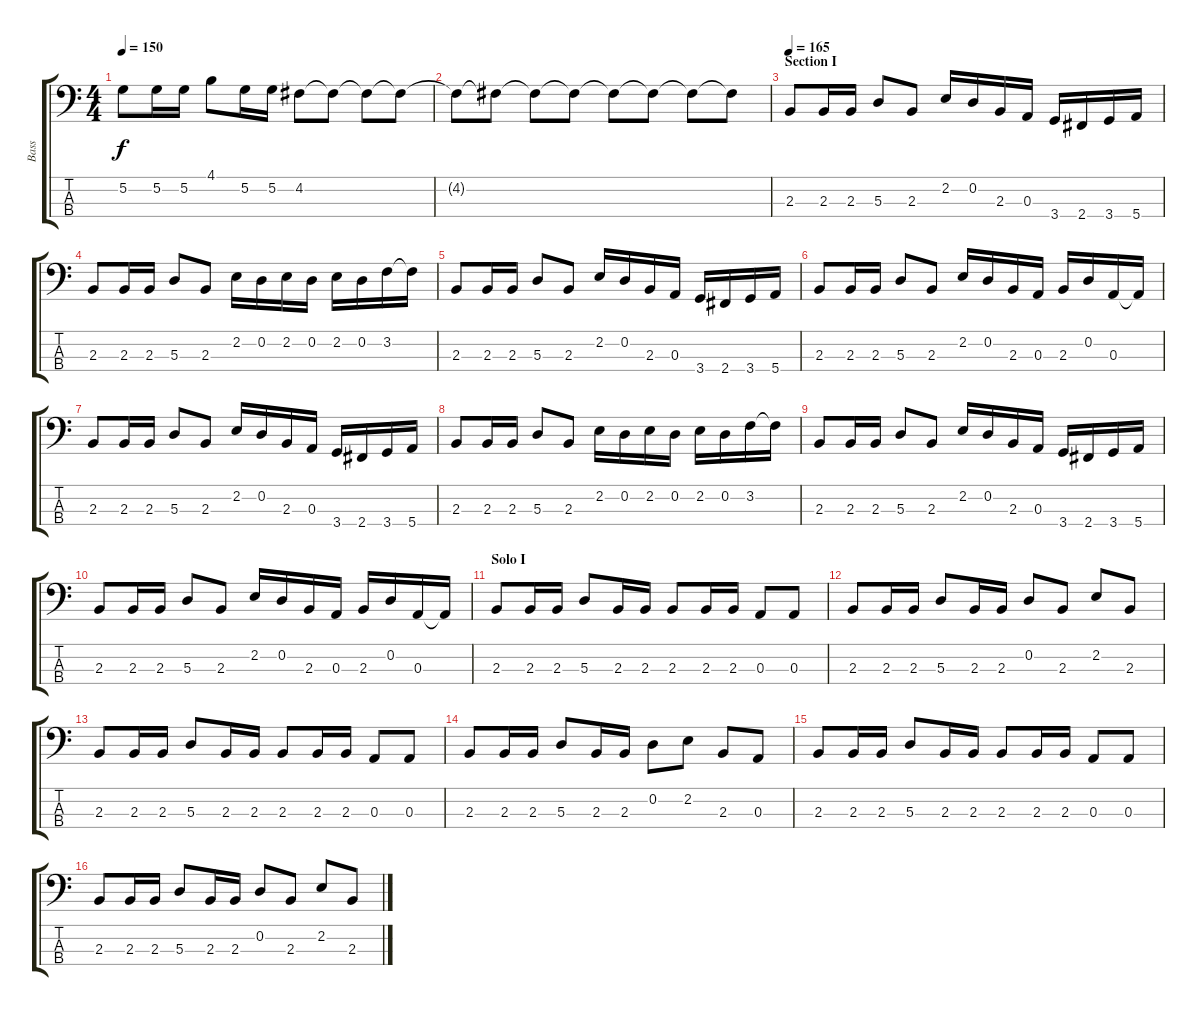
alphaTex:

\track ("Bass" "Bass") {instrument electricbassfinger}
\staff {score tabs}
\tuning (G2 D2 A1 E1) {hide}
\ts (4 4)
\tempo 150
\clef f4
\ks c
5.2.8{dy f} 5.2.16 5.2.16 4.1.8 5.2.16 5.2.16 4.2.8 4.2{t}.8 4.2{t}.8 4.2{t}.8 |
4.2{t}.8 4.2{t}.8 4.2{t}.8 4.2{t}.8 4.2{t}.8 4.2{t}.8 4.2{t}.8 4.2{t}.8 |
\section ("" "Section I")
\tempo 165
2.3.8 2.3.16 2.3.16 5.3.8 2.3.8 2.2.16 0.2.16 2.3.16 0.3.16 3.4.16 2.4.16 3.4.16 5.4.16 |
2.3.8 2.3.16 2.3.16 5.3.8 2.3.8 2.2.16 0.2.16 2.2.16 0.2.16 2.2.16 0.2.16 3.2.16 3.2{t}.16 |
2.3.8 2.3.16 2.3.16 5.3.8 2.3.8 2.2.16 0.2.16 2.3.16 0.3.16 3.4.16 2.4.16 3.4.16 5.4.16 |
2.3.8 2.3.16 2.3.16 5.3.8 2.3.8 2.2.16 0.2.16 2.3.16 0.3.16 2.3.16 0.2.16 0.3.16 0.3{t}.16 |
2.3.8 2.3.16 2.3.16 5.3.8 2.3.8 2.2.16 0.2.16 2.3.16 0.3.16 3.4.16 2.4.16 3.4.16 5.4.16 |
2.3.8 2.3.16 2.3.16 5.3.8 2.3.8 2.2.16 0.2.16 2.2.16 0.2.16 2.2.16 0.2.16 3.2.16 3.2{t}.16 |
2.3.8 2.3.16 2.3.16 5.3.8 2.3.8 2.2.16 0.2.16 2.3.16 0.3.16 3.4.16 2.4.16 3.4.16 5.4.16 |
2.3.8 2.3.16 2.3.16 5.3.8 2.3.8 2.2.16 0.2.16 2.3.16 0.3.16 2.3.16 0.2.16 0.3.16 0.3{t}.16 |
\section ("" "Solo I")
2.3.8 2.3.16 2.3.16 5.3.8 2.3.16 2.3.16 2.3.8 2.3.16 2.3.16 0.3.8 0.3.8 |
2.3.8 2.3.16 2.3.16 5.3.8 2.3.16 2.3.16 0.2.8 2.3.8 2.2.8 2.3.8 |
2.3.8 2.3.16 2.3.16 5.3.8 2.3.16 2.3.16 2.3.8 2.3.16 2.3.16 0.3.8 0.3.8 |
2.3.8 2.3.16 2.3.16 5.3.8 2.3.16 2.3.16 0.2.8 2.2.8 2.3.8 0.3.8 |
2.3.8 2.3.16 2.3.16 5.3.8 2.3.16 2.3.16 2.3.8 2.3.16 2.3.16 0.3.8 0.3.8 |
2.3.8 2.3.16 2.3.16 5.3.8 2.3.16 2.3.16 0.2.8 2.3.8 2.2.8 2.3.8
